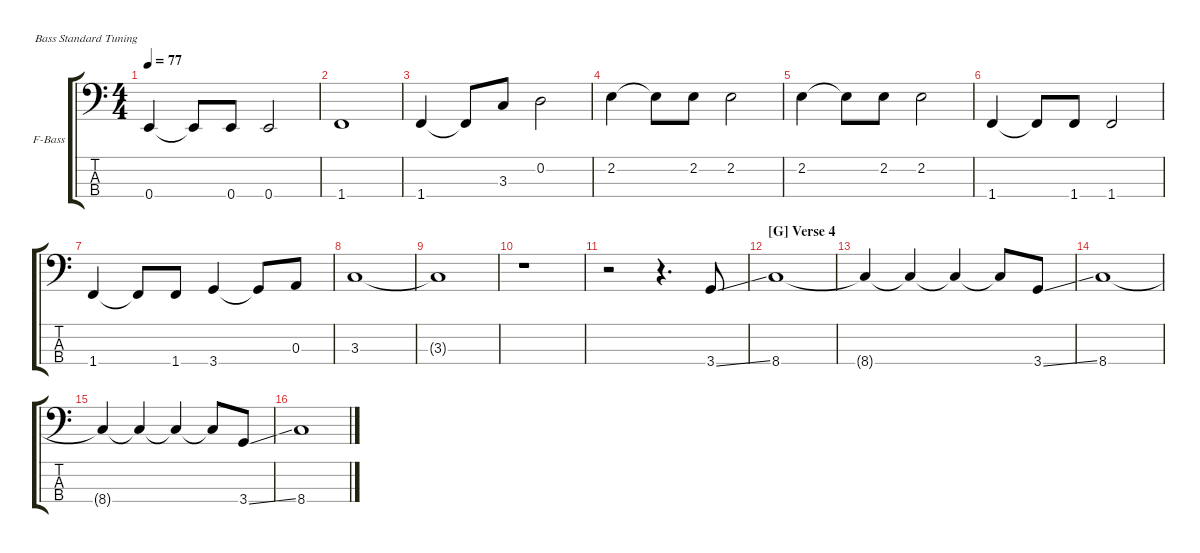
\hideDynamics
\bracketExtendMode groupsimilarinstruments
\firstSystemTrackNameOrientation horizontal
\otherSystemsTrackNameOrientation horizontal
\track ("Bass" "F-Bass") {multiBarRest instrument electricbassfinger}
\staff {score tabs}
\tuning (G2 D2 A1 E1)
\ts (4 4)
\tempo 77
\clef f4
\ks c
0.4.4{dy f} 0.4{t}.8 0.4.8 0.4.2 |
1.4.1 |
1.4.4 1.4{t}.8 3.3.8 0.2.2 |
2.2.4 2.2{t}.8 2.2.8 2.2.2 |
2.2.4 2.2{t}.8 2.2.8 2.2.2 |
1.4.4 1.4{t}.8 1.4.8 1.4.2 |
1.4.4 1.4{t}.8 1.4.8 3.4.4 3.4{t}.8 0.3.8 |
3.3.1 |
3.3{t}.1 |
r.1 |
r.2 r.4{d} 3.4{ss}.8 |
\section ("G" "Verse 4")
8.4.1 |
8.4{t}.4 8.4{t}.4 8.4{t}.4 8.4{t}.8 3.4{ss}.8 |
8.4.1 |
8.4{t}.4 8.4{t}.4 8.4{t}.4 8.4{t}.8 3.4{ss}.8 |
8.4.1
